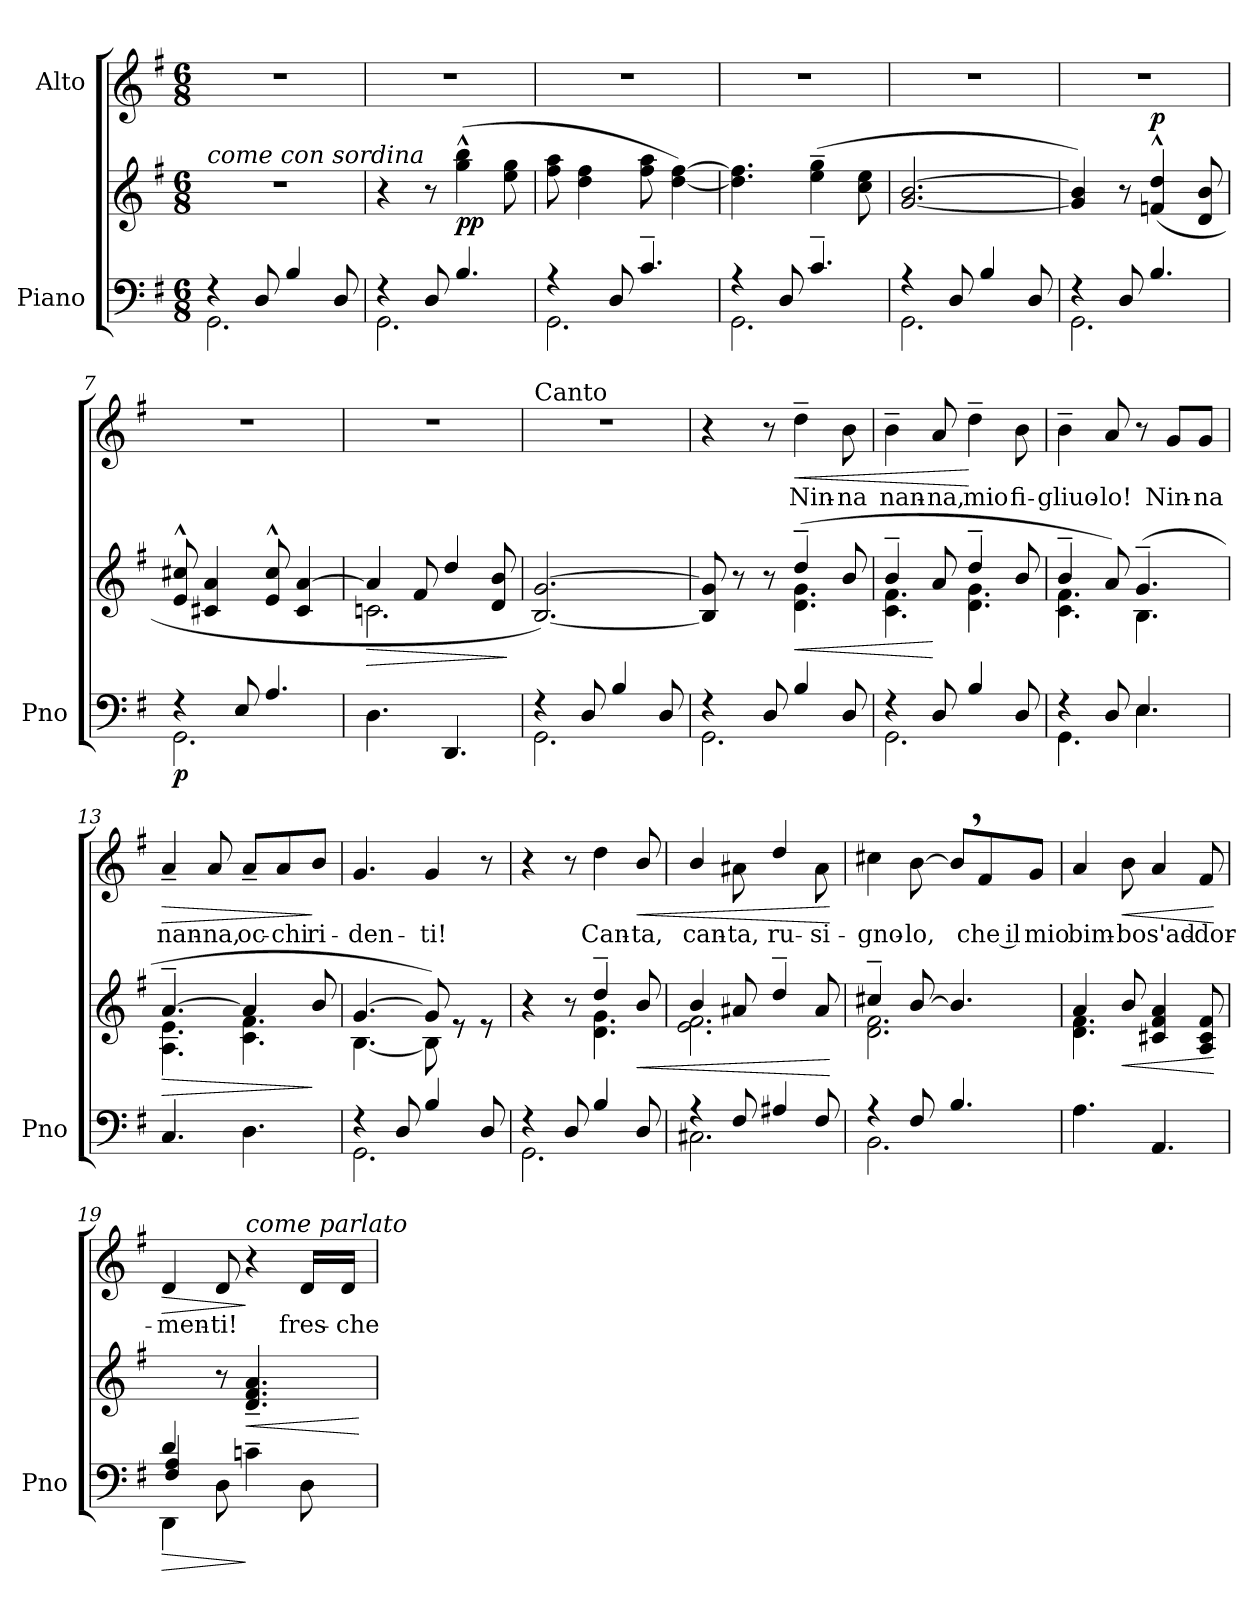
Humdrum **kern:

**kern	**kern	**dynam	**kern	**text	**dynam
*part2	*part2	*part2	*part1	*part1	*part1
*staff3	*staff2	*staff2/3	*staff1	*staff1	*staff1
*I"Piano	*	*	*I"Alto	*	*
*I'Pno	*	*	*	*	*
*clefF4	*clefG2	*	*clefG2	*	*
*k[f#]	*k[f#]	*	*k[f#]	*	*
*M6/8	*M6/8	*	*M6/8	*	*
*MM90	*MM90	*	*MM90	*	*
=1	=1	=1	=1	=1	=1
*^	*	*	*	*	*
!	!	!LO:TX:a:i:t=come con sordina	!	!	!	!
4r	2.GG\	2.r	.	2.r	.	.
8D/	.	.	.	.	.	.
4B/	.	.	.	.	.	.
8D/	.	.	.	.	.	.
=2	=2	=2	=2	=2	=2	=2
4r	2.GG\	4r	.	2.r	.	.
8D/	.	8r	.	.	.	.
!	!	!	!LO:DY:b	!	!	!
!	!	!	!LO:DY:n=1:b	!	!	!
4.B/	.	(>4gg\^^ 4bb\^^	p p	.	.	.
.	.	8ee\ 8gg\	.	.	.	.
=3	=3	=3	=3	=3	=3	=3
4r	2.GG\	8ff#\ 8aa\	.	2.r	.	.
.	.	4dd\ 4ff#\	.	.	.	.
8D/	.	.	.	.	.	.
4.c~/	.	8ff#\ 8aa\	.	.	.	.
.	.	[4dd\ [4ff#\)	.	.	.	.
=4	=4	=4	=4	=4	=4	=4
4r	2.GG\	4.dd\] 4.ff#\]	.	2.r	.	.
8D/	.	.	.	.	.	.
4.c~/	.	(>4ee\~ 4gg\~	.	.	.	.
.	.	8cc\ 8ee\	.	.	.	.
=5	=5	=5	=5	=5	=5	=5
4r	2.GG\	[2.g/ [2.b/	.	2.r	.	.
8D/	.	.	.	.	.	.
4B/	.	.	.	.	.	.
8D/	.	.	.	.	.	.
=6	=6	=6	=6	=6	=6	=6
4r	2.GG\	4g/] 4b/])	.	2.r	.	.
8D/	.	8r	.	.	.	.
!	!	!	!LO:DY:a	!	!	!
4.B/	.	(>4fn/^^ 4dd/^^	p	.	.	.
.	.	8d/ 8b/	.	.	.	.
=7	=7	=7	=7	=7	=7	=7
!	!	!	!LO:DY:b=2	!	!	!
4r	2.GG\	8e/^^ 8cc#X/^^	p	2.r	.	.
.	.	4c#X/ 4a/	.	.	.	.
8E/	.	.	.	.	.	.
4.A/	.	8e/^^ 8cc#/^^	.	.	.	.
.	.	4c#/ [4a/	.	.	.	.
*v	*v	*	*	*	*	*
=8	=8	=8	=8	=8	=8
!	!	!LO:HP:b	!	!	!
*	*^	*	*	*	*
4.D\	4a/]	2.cn\	>	2.r	.	.
.	8f#/	.	.	.	.	.
4.DD/	4dd/	.	.	.	.	.
.	8d/ 8b/	.	.	.	.	.
*	*v	*v	*	*	*	*
.	.	]	.	.	.
!!LO:LB:g=z
=9	=9	=9	=9	=9	=9
*^	*	*	*	*	*
!	!	!	!	!LO:TX:a:t=Canto	!	!
4r	2.GG\	[2.B/ [2.g/)	.	2.r	.	.
8D/	.	.	.	.	.	.
4B/	.	.	.	.	.	.
8D/	.	.	.	.	.	.
=10	=10	=10	=10	=10	=10	=10
*	*	*^	*	*	*	*
4r	2.GG\	8B/] 8g/]	4.ryy	.	4r	.	.
.	.	8r	.	.	.	.	.
8D/	.	8r	.	.	8r	.	.
!	!	!	!	!LO:HP:b	!	!LO:LY:b	!LO:HP:b
4B/	.	(>4dd~/	4.d\ 4.g\	<	4dd~\	Nin-	<
!	!	!	!	!	!	!LO:LY:b	!
8D/	.	8b/	.	.	8b\	na	.
=11	=11	=11	=11	=11	=11	=11	=11
!	!	!	!	!	!	!LO:LY:b	!
4r	2.GG\	4b~/	4.c\ 4.f#\	.	4b~\	nan-	.
!	!	!	!	!	!	!LO:LY:b	!
8D/	.	8a/	.	[	8a/	na,	.
!	!	!	!	!	!	!LO:LY:b	!
4B/	.	4dd~/	4.d\ 4.g\	.	4dd~\	mio	[
!	!	!	!	!	!	!LO:LY:b	!
8D/	.	8b/	.	.	8b\	fi-	.
=12	=12	=12	=12	=12	=12	=12	=12
!	!	!	!	!	!	!LO:LY:b	!
4r	4.GG\	4b~/	4.c\ 4.f#\	.	4b~\	gliuo-	.
!	!	!	!	!	!	!LO:LY:b	!
8D/	.	8a/)	.	.	8a/	lo!	.
4.E/	4.E\	(>4.g~/	4.B\	.	8r	.	.
!	!	!	!	!	!	!LO:LY:b	!
.	.	.	.	.	8g/L	Nin-	.
!	!	!	!	!	!	!LO:LY:b	!
.	.	.	.	.	8g/J	na	.
*v	*v	*	*	*	*	*	*
=13	=13	=13	=13	=13	=13	=13
!	!	!	!LO:HP:b	!	!LO:LY:b	!LO:HP:b
4.C/	[4.a~/	4.A\ 4.e\	>	4a~/	nan-	>
!	!	!	!	!	!LO:LY:b	!
.	.	.	.	8a/	na,	.
!	!	!	!	!	!LO:LY:b	!
4.D\	4a/]	4.c\ 4.f#\	.	8a~/L	oc-	.
!	!	!	!	!	!LO:LY:b	!
.	.	.	.	8a/	chi	.
!	!	!	!	!	!LO:LY:b	!
.	8b/	.	]	8b/J	ri-	]
=14	=14	=14	=14	=14	=14	=14
*^	*	*	*	*	*	*
!	!	!	!	!	!	!LO:LY:b	!
4r	2.GG\	[4.g/	[4.B\	.	4.g/	den-	.
8D/	.	.	.	.	.	.	.
!	!	!	!	!	!	!LO:LY:b	!
4B/	.	8g/])	8B\]	.	4g/	ti!	.
.	.	8re	8re	.	.	.	.
8D/	.	8re	8re	.	8r	.	.
!!LO:LB:g=z
=15	=15	=15	=15	=15	=15	=15	=15
4r	2.GG\	4r	4.ryy	.	4r	.	.
8D/	.	8r	.	.	8r	.	.
!	!	!	!	!	!	!LO:LY:b	!
4B/	.	4dd~/	4.d\ 4.g\	.	4dd\	Can-	.
!	!	!	!	!LO:HP:b	!	!LO:LY:b	!LO:HP:b
8D/	.	8b/	.	<	8b/	ta,	<
=16	=16	=16	=16	=16	=16	=16	=16
!	!	!	!	!	!	!LO:LY:b	!
4r	2.C#X\	4b/	2.e\ 2.f#\	.	4b/	can-	.
!	!	!	!	!	!	!LO:LY:b	!
8F#/	.	8a#X/	.	.	8a#X\	ta,	.
!	!	!	!	!	!	!LO:LY:b	!
4A#X/	.	4dd~/	.	.	4dd/	ru-	.
!	!	!	!	!	!	!LO:LY:b	!
8F#/	.	8a#/	.	.	8a#\	si-	.
*v	*v	*	*	*	*	*	*
*	*v	*v	*	*	*	*
.	.	[	.	.	[
=17	=17	=17	=17	=17	=17
*^	*^	*	*	*	*
!	!	!	!	!	!	!LO:LY:b	!
4r	2.BB\	4cc#X~/	2.d\ 2.f#\	.	4cc#X\	gno-	.
!	!	!	!	!	!	!LO:LY:b	!
8F#/	.	[8b/	.	.	[8b\	lo,	.
4.B/	.	4.b/]	.	.	8b,/L]	.	.
!	!	!	!	!	!	!LO:LY:b	!
.	.	.	.	.	8f#/	che il	.
!	!	!	!	!	!	!LO:LY:b	!
.	.	.	.	.	8g/J	mio	.
*v	*v	*	*	*	*	*	*
=18	=18	=18	=18	=18	=18	=18
!	!	!	!	!	!LO:LY:b	!
4.A\	(>4a/	4.d\ 4.f#\	.	4a/	bim-	.
!	!	!	!LO:HP:b	!	!LO:LY:b	!LO:HP:b
.	8b/	.	<	8b\	bo	<
!	!	!	!	!	!LO:LY:b	!
4.AA/	4c#X/ 4f#/ 4a/	4.ryy	.	4a/	s'ad-	.
!	!	!	!	!	!LO:LY:b	!
.	8A/ 8c#/ 8f#/	.	.	8f#/	dor-	.
*	*v	*v	*	*	*	*
.	.	[	.	.	[
=19	=19	=19	=19	=19	=19
!	!	!LO:HP:b=2	!	!LO:LY:b	!LO:HP:b
*^	*	*	*	*	*
*	*^	*	*	*	*	*
4d/)	4F#/ 4A/	4DD\	4ryy	>	4d/	men-	>
!	!	!	!	!	!	!LO:LY:b	!
2ryy	8D\	2ryy	8r	.	8d/	ti!	.
!	!	!	!	!	!LO:TX:a:i:t=come parlato	!	!
!	!	!	!	!LO:HP:n=1:b	!	!	!
.	4cn~\	.	4.d/~ 4.f#/~ 4.a/~	] <	4r	.	]
!	!	!	!	!	!	!LO:LY:b	!
.	8D\	.	.	.	16d/LL	fres-	.
!	!	!	!	!	!	!LO:LY:b	!
.	.	.	.	.	16d/JJ	che	.
*v	*v	*v	*	*	*	*	*
.	.	[	.	.	.
=	=	=	=	=	=
*-	*-	*-	*-	*-	*-
